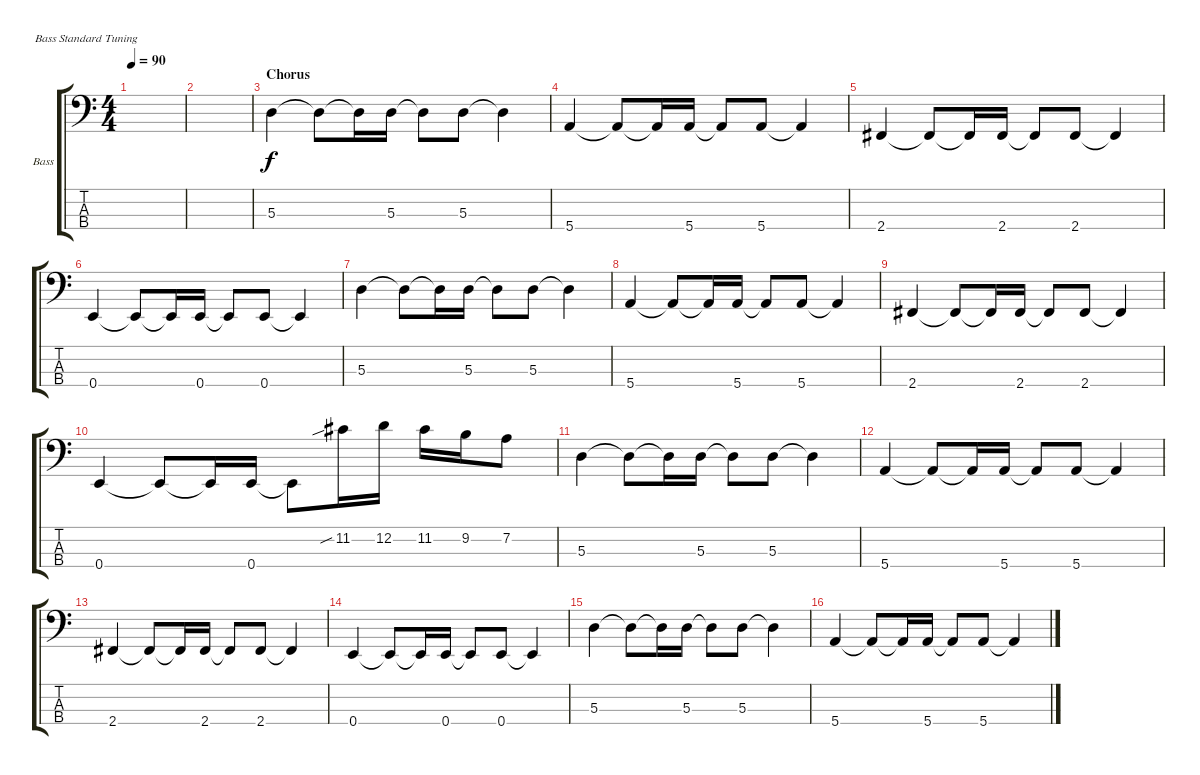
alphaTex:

\defaultSystemsLayout 4
\bracketExtendMode groupsimilarinstruments
\firstSystemTrackNameOrientation horizontal
\otherSystemsTrackNameOrientation horizontal
\track ("Bass" "Bass") {instrument electricbassfinger}
\staff {score tabs}
\tuning (G2 D2 A1 E1)
\ts (4 4)
\tempo 90
\clef f4
\scale
0.333333
\ks c
|
\scale
0.333333 |
\section ("" "Chorus")
\scale
0.333333 5.3.4 5.3{t}.8 5.3{t}.16 5.3.16 5.3{t}.8 5.3.8 5.3{t}.4 |
\scale
0.333333 5.4.4 5.4{t}.8 5.4{t}.16 5.4.16 5.4{t}.8 5.4.8 5.4{t}.4 |
\scale
0.333333 2.4.4 2.4{t}.8 2.4{t}.16 2.4.16 2.4{t}.8 2.4.8 2.4{t}.4 |
\scale
0.333333 0.4.4 0.4{t}.8 0.4{t}.16 0.4.16 0.4{t}.8 0.4.8 0.4{t}.4 |
\scale
0.333333 5.3.4 5.3{t}.8 5.3{t}.16 5.3.16 5.3{t}.8 5.3.8 5.3{t}.4 |
\scale
0.333333 5.4.4 5.4{t}.8 5.4{t}.16 5.4.16 5.4{t}.8 5.4.8 5.4{t}.4 |
\scale
0.333333 2.4.4 2.4{t}.8 2.4{t}.16 2.4.16 2.4{t}.8 2.4.8 2.4{t}.4 |
\scale
0.333333 0.4.4 0.4{t}.8 0.4{t}.16 0.4.16 0.4{t}.8 11.2{sib}.16 12.2.16 11.2.16 9.2.16 7.2.8 |
\scale
0.333333 5.3.4 5.3{t}.8 5.3{t}.16 5.3.16 5.3{t}.8 5.3.8 5.3{t}.4 |
\scale
0.333333 5.4.4 5.4{t}.8 5.4{t}.16 5.4.16 5.4{t}.8 5.4.8 5.4{t}.4 |
\scale
0.333333 2.4.4 2.4{t}.8 2.4{t}.16 2.4.16 2.4{t}.8 2.4.8 2.4{t}.4 |
\scale
0.333333 0.4.4 0.4{t}.8 0.4{t}.16 0.4.16 0.4{t}.8 0.4.8 0.4{t}.4 |
\scale
0.333333 5.3.4 5.3{t}.8 5.3{t}.16 5.3.16 5.3{t}.8 5.3.8 5.3{t}.4 |
\scale
0.333333 5.4.4 5.4{t}.8 5.4{t}.16 5.4.16 5.4{t}.8 5.4.8 5.4{t}.4
